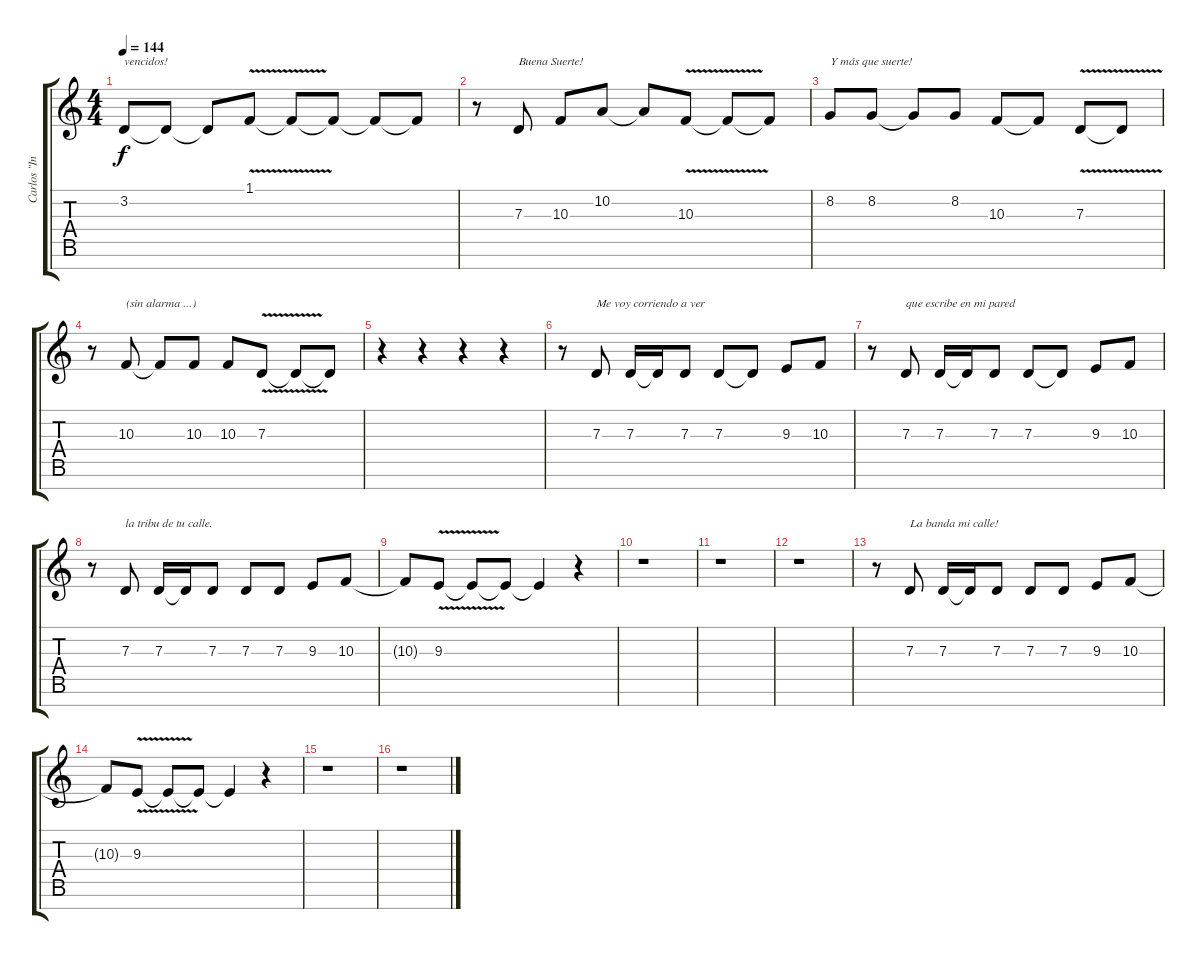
\track ("Carlos \"Indio\" Solari" "Carlos \"In") {instrument lead2sawtooth}
\staff {score tabs}
\tuning (E4 B3 G3 D3 A2 E2 B1) {hide}
\ts (4 4)
\tempo 144
\clef g2
\ks c
3.2.8{txt "vencidos!" dy f} 3.2{t}.8 3.2{t}.8 1.1{v}.8 1.1{t}.8 1.1{t}.8 1.1{t}.8 1.1{t}.8 |
r.8 7.3.8{txt "Buena Suerte! "} 10.3.8 10.2.8 10.2{t}.8 10.3{v}.8 10.3{t}.8 10.3{t}.8 |
8.2.8{txt "Y más que suerte! "} 8.2.8 8.2{t}.8 8.2.8 10.3.8 10.3{t}.8 7.3{v}.8 7.3{t}.8 |
r.8 10.3.8{txt "(sin alarma ...)"} 10.3{t}.8 10.3.8 10.3.8 7.3{v}.8 7.3{t}.8 7.3{t}.8 |
r.4 r.4 r.4 r.4 |
r.8 7.3.8{txt "Me voy corriendo a ver "} 7.3.16 7.3{t}.16 7.3.8 7.3.8 7.3{t}.8 9.3.8 10.3.8 |
r.8 7.3.8{txt "que escribe en mi pared"} 7.3.16 7.3{t}.16 7.3.8 7.3.8 7.3{t}.8 9.3.8 10.3.8 |
r.8 7.3.8{txt "la tribu de tu calle."} 7.3.16 7.3{t}.16 7.3.8 7.3.8 7.3.8 9.3.8 10.3.8 |
10.3{t}.8 9.3{v}.8 9.3{t}.8 9.3{t}.8 9.3{t}.4 r.4 |
r.1 |
r.1 |
r.1 |
r.8 7.3.8{txt "La banda mi calle!"} 7.3.16 7.3{t}.16 7.3.8 7.3.8 7.3.8 9.3.8 10.3.8 |
10.3{t}.8 9.3{v}.8 9.3{t}.8 9.3{t}.8 9.3{t}.4 r.4 |
r.1 |
r.1
